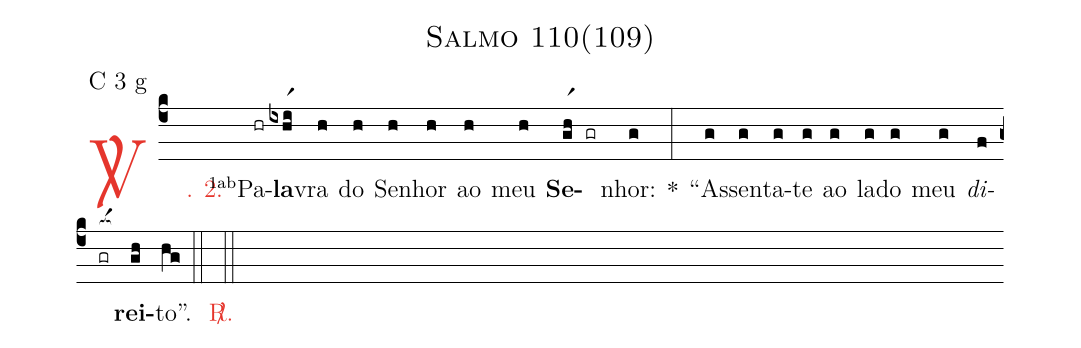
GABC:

name: Salmo 110(109);
mode: C 3 g;
%%
(c4)

<c><sp>V/</sp>. 2.</c>() <v>\VSup{1ab}</v>Pa(hr)<b>la</b>(ixhr1i)vra(h) do(h) Se(h)nhor(h) ao(h) meu(h) <b>Se</b>(gr1h)(gr)nhor:(g) *(:) “As(g)sen(g)ta(g)-te(g) ao(g) la(g)do(g) meu(g) <i>di</i>(f)<nlba>(gr[ocba:1{])<b>rei</b>(gh[ocba:0}])to”.</nlba>(hg) (::)

<c><sp>R/</sp>.</c>(::)
